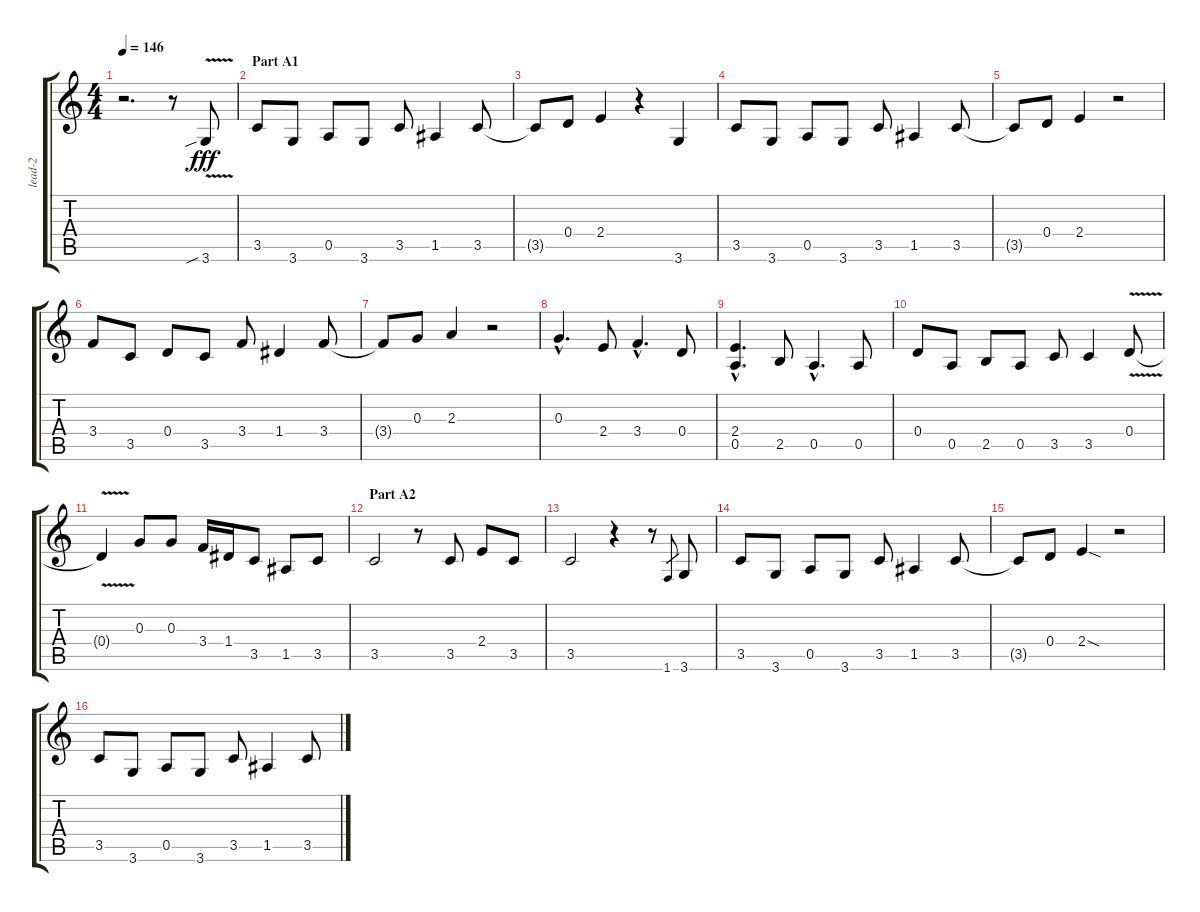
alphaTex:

\track ("lead-2" "lead-2") {instrument acousticguitarnylon}
\staff {score tabs}
\tuning (E4 B3 G3 D3 A2 E2) {hide}
\ts (4 4)
\tempo 146
\clef g2
\ks c
r.2{d dy fff instrument acousticguitarnylon} r.8{instrument acousticguitarsteel} 3.6{v sib}.8 |
\section ("" "Part A1")
3.5.8 3.6.8 0.5.8 3.6.8 3.5.8 1.5.4 3.5.8 |
3.5{t}.8 0.4.8 2.4.4 r.4 3.6.4 |
3.5.8 3.6.8 0.5.8 3.6.8 3.5.8 1.5.4 3.5.8 |
3.5{t}.8 0.4.8 2.4.4 r.2 |
3.4.8 3.5.8 0.4.8 3.5.8 3.4.8 1.4.4 3.4.8 |
3.4{t}.8 0.3.8 2.3.4 r.2 |
0.3{hac}.4{d} 2.4.8 3.4{hac}.4{d} 0.4.8 |
(2.4{hac} 0.5{hac}).4{d} 2.5.8 0.5{hac}.4{d} 0.5.8 |
0.4.8 0.5.8 2.5.8 0.5.8 3.5.8 3.5.4 0.4{v}.8 |
0.4{t}.4 0.3.8 0.3.8 3.4.16 1.4.16 3.5.8 1.5.8 3.5.8 |
\section ("" "Part A2")
3.5.2 r.8 3.5.8 2.4.8 3.5.8 |
3.5.2 r.4 r.8{instrument electricbasspick} 1.6.8{gr} 3.6.8 |
3.5.8 3.6.8 0.5.8 3.6.8 3.5.8 1.5.4 3.5.8 |
3.5{t}.8 0.4.8 2.4{sod}.4 r.2 |
3.5.8 3.6.8 0.5.8 3.6.8 3.5.8 1.5.4 3.5.8
